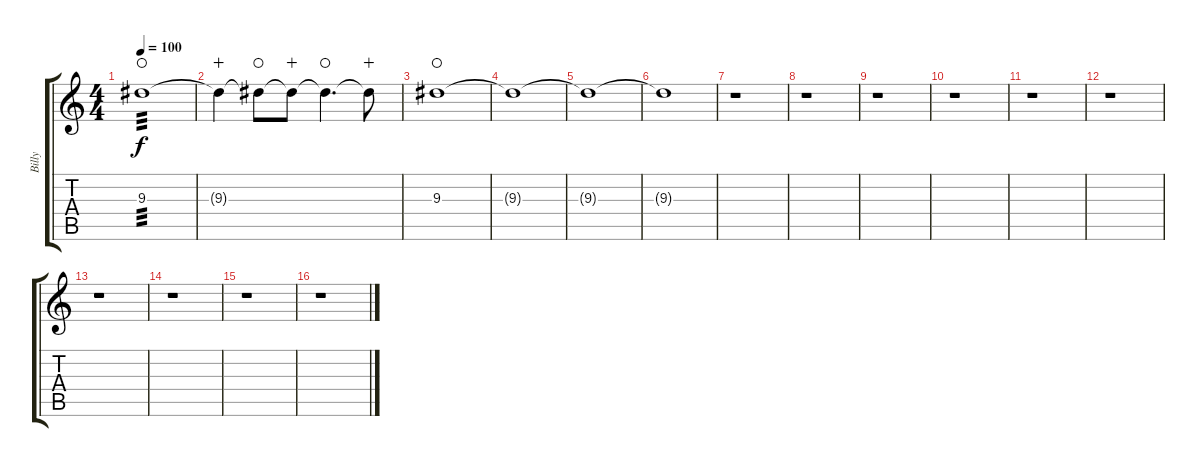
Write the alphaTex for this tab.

\track ("Billy" "Billy") {instrument distortionguitar}
\staff {score tabs}
\tuning (Eb4 Bb3 Gb3 Db3 Ab2 Eb2) {hide}
\ts (4 4)
\tempo 100
\clef g2
\ks c
9.3.1{tp 3 dy f waho} |
9.3{t}.4{wahc} 9.3{t}.8{waho} 9.3{t}.8{wahc} 9.3{t}.4{d waho} 9.3{t}.8{wahc} |
9.3.1{waho} |
9.3{t}.1 |
9.3{t}.1 |
9.3{t}.1 |
r.1 |
r.1 |
r.1 |
r.1 |
r.1 |
r.1 |
r.1 |
r.1 |
r.1 |
r.1
